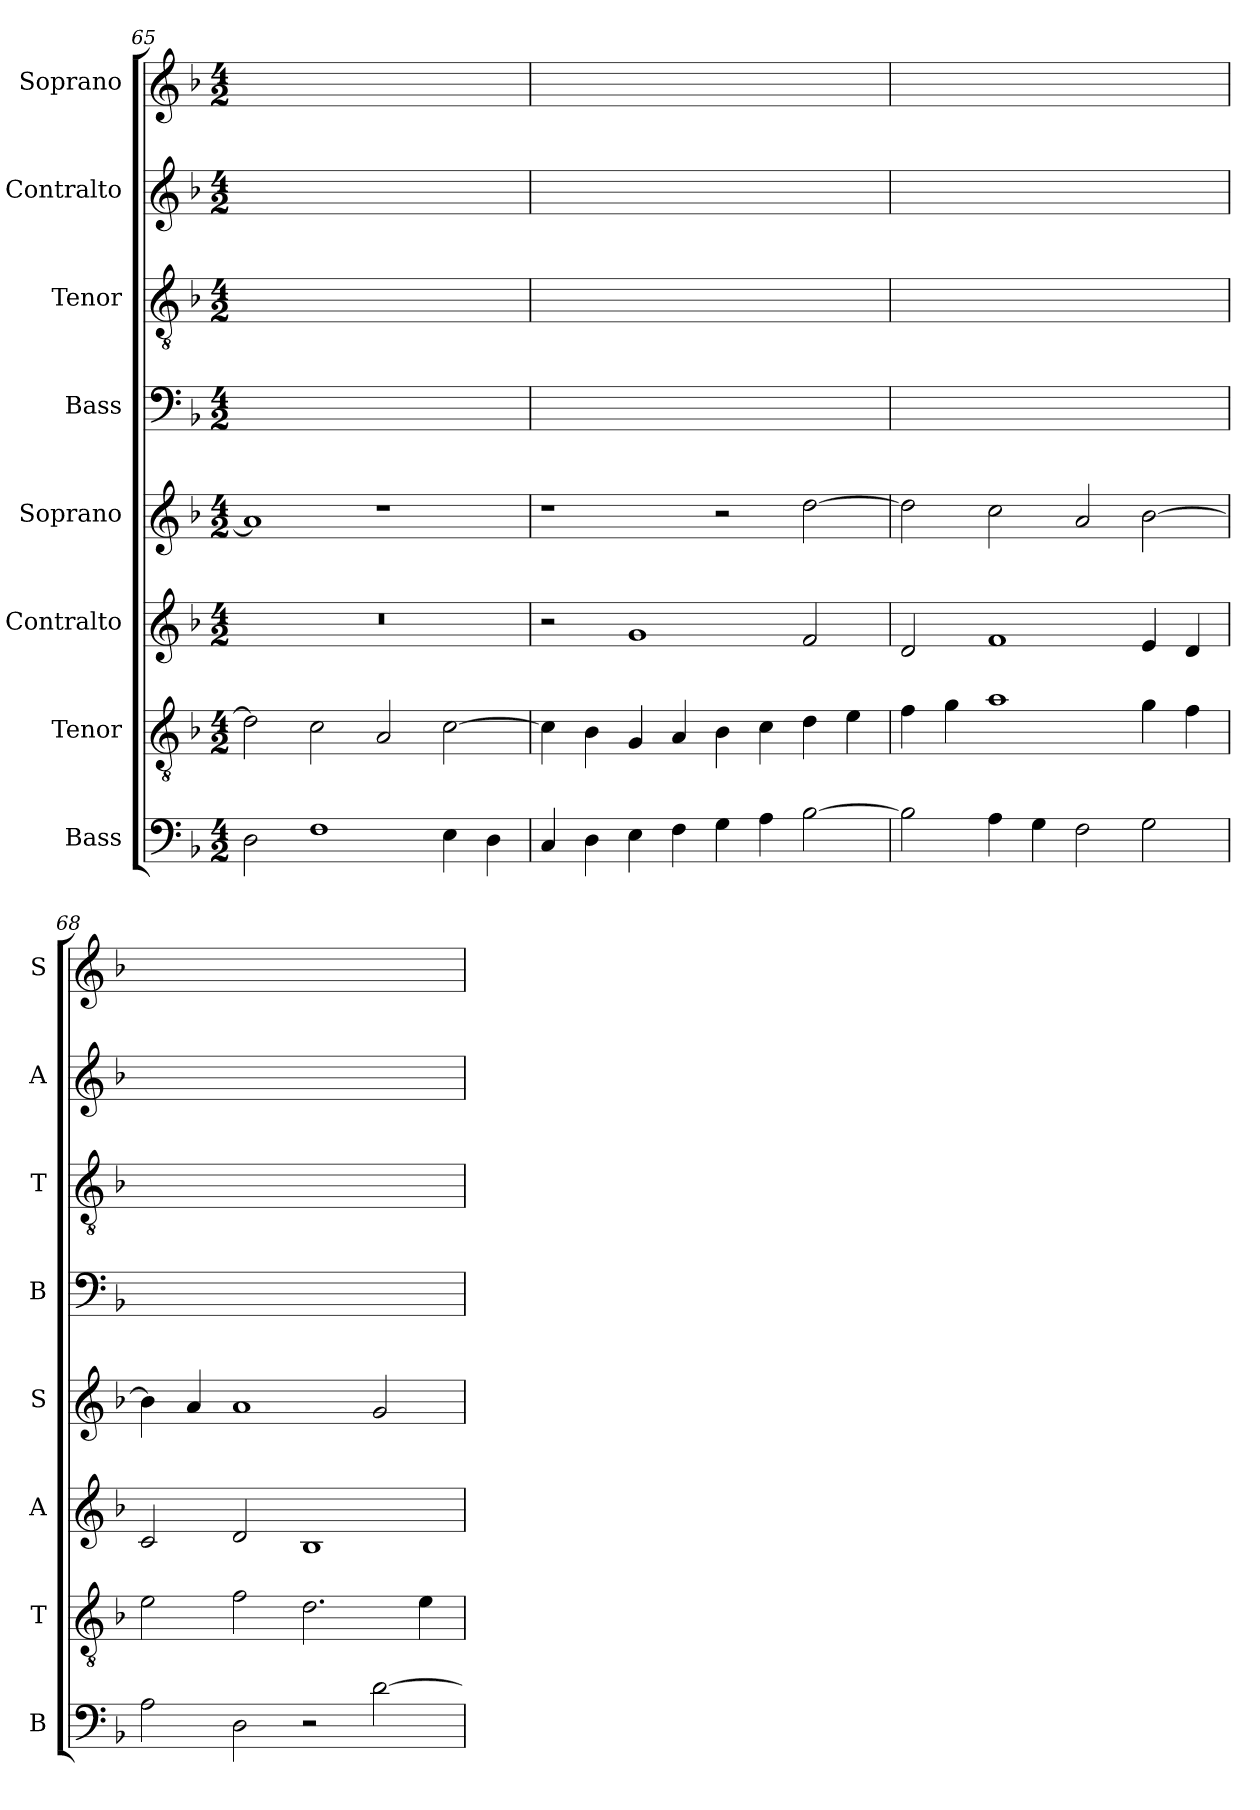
**kern	**kern	**kern	**kern	**kern	**kern	**kern	**kern
*part8	*part7	*part6	*part5	*part4	*part3	*part2	*part1
*staff8	*staff7	*staff6	*staff5	*staff4	*staff3	*staff2	*staff1
*I"Bass	*I"Tenor	*I"Contralto	*I"Soprano	*I"Bass	*I"Tenor	*I"Contralto	*I"Soprano
*I'B	*I'T	*I'A	*I'S	*I'B	*I'T	*I'A	*I'S
*clefF4	*clefGv2	*clefG2	*clefG2	*clefF4	*clefGv2	*clefG2	*clefG2
*k[b-]	*k[b-]	*k[b-]	*k[b-]	*k[b-]	*k[b-]	*k[b-]	*k[b-]
*G:dor	*G:dor	*G:dor	*G:dor	*G:dor	*G:dor	*G:dor	*G:dor
*M4/2	*M4/2	*M4/2	*M4/2	*M4/2	*M4/2	*M4/2	*M4/2
=65	=65	=65	=65	=65	=65	=65	=65
2D	2d]	0r	1a]	0ryy	0ryy	0ryy	0ryy
1F	2c	.	.	.	.	.	.
.	2A	.	1r	.	.	.	.
4E	[2c	.	.	.	.	.	.
4D	.	.	.	.	.	.	.
=66	=66	=66	=66	=66	=66	=66	=66
4C	4c]	2r	1r	0ryy	0ryy	0ryy	0ryy
4D	4B-	.	.	.	.	.	.
4E	4G	1g	.	.	.	.	.
4F	4A	.	.	.	.	.	.
4G	4B-	.	2r	.	.	.	.
4A	4c	.	.	.	.	.	.
[2B-	4d	2f	[2dd	.	.	.	.
.	4e	.	.	.	.	.	.
=67	=67	=67	=67	=67	=67	=67	=67
2B-]	4f	2d	2dd]	0ryy	0ryy	0ryy	0ryy
.	4g	.	.	.	.	.	.
4A	1a	1f	2cc	.	.	.	.
4G	.	.	.	.	.	.	.
2F	.	.	2a	.	.	.	.
2G	4g	4e	[2b-	.	.	.	.
.	4f	4d	.	.	.	.	.
=68	=68	=68	=68	=68	=68	=68	=68
2A	2e	2c	4b-]	0ryy	0ryy	0ryy	0ryy
.	.	.	4a	.	.	.	.
2D	2f	2d	1a	.	.	.	.
2r	2.d	1B-	.	.	.	.	.
[2d	.	.	2g	.	.	.	.
.	4e	.	.	.	.	.	.
=	=	=	=	=	=	=	=
*-	*-	*-	*-	*-	*-	*-	*-
